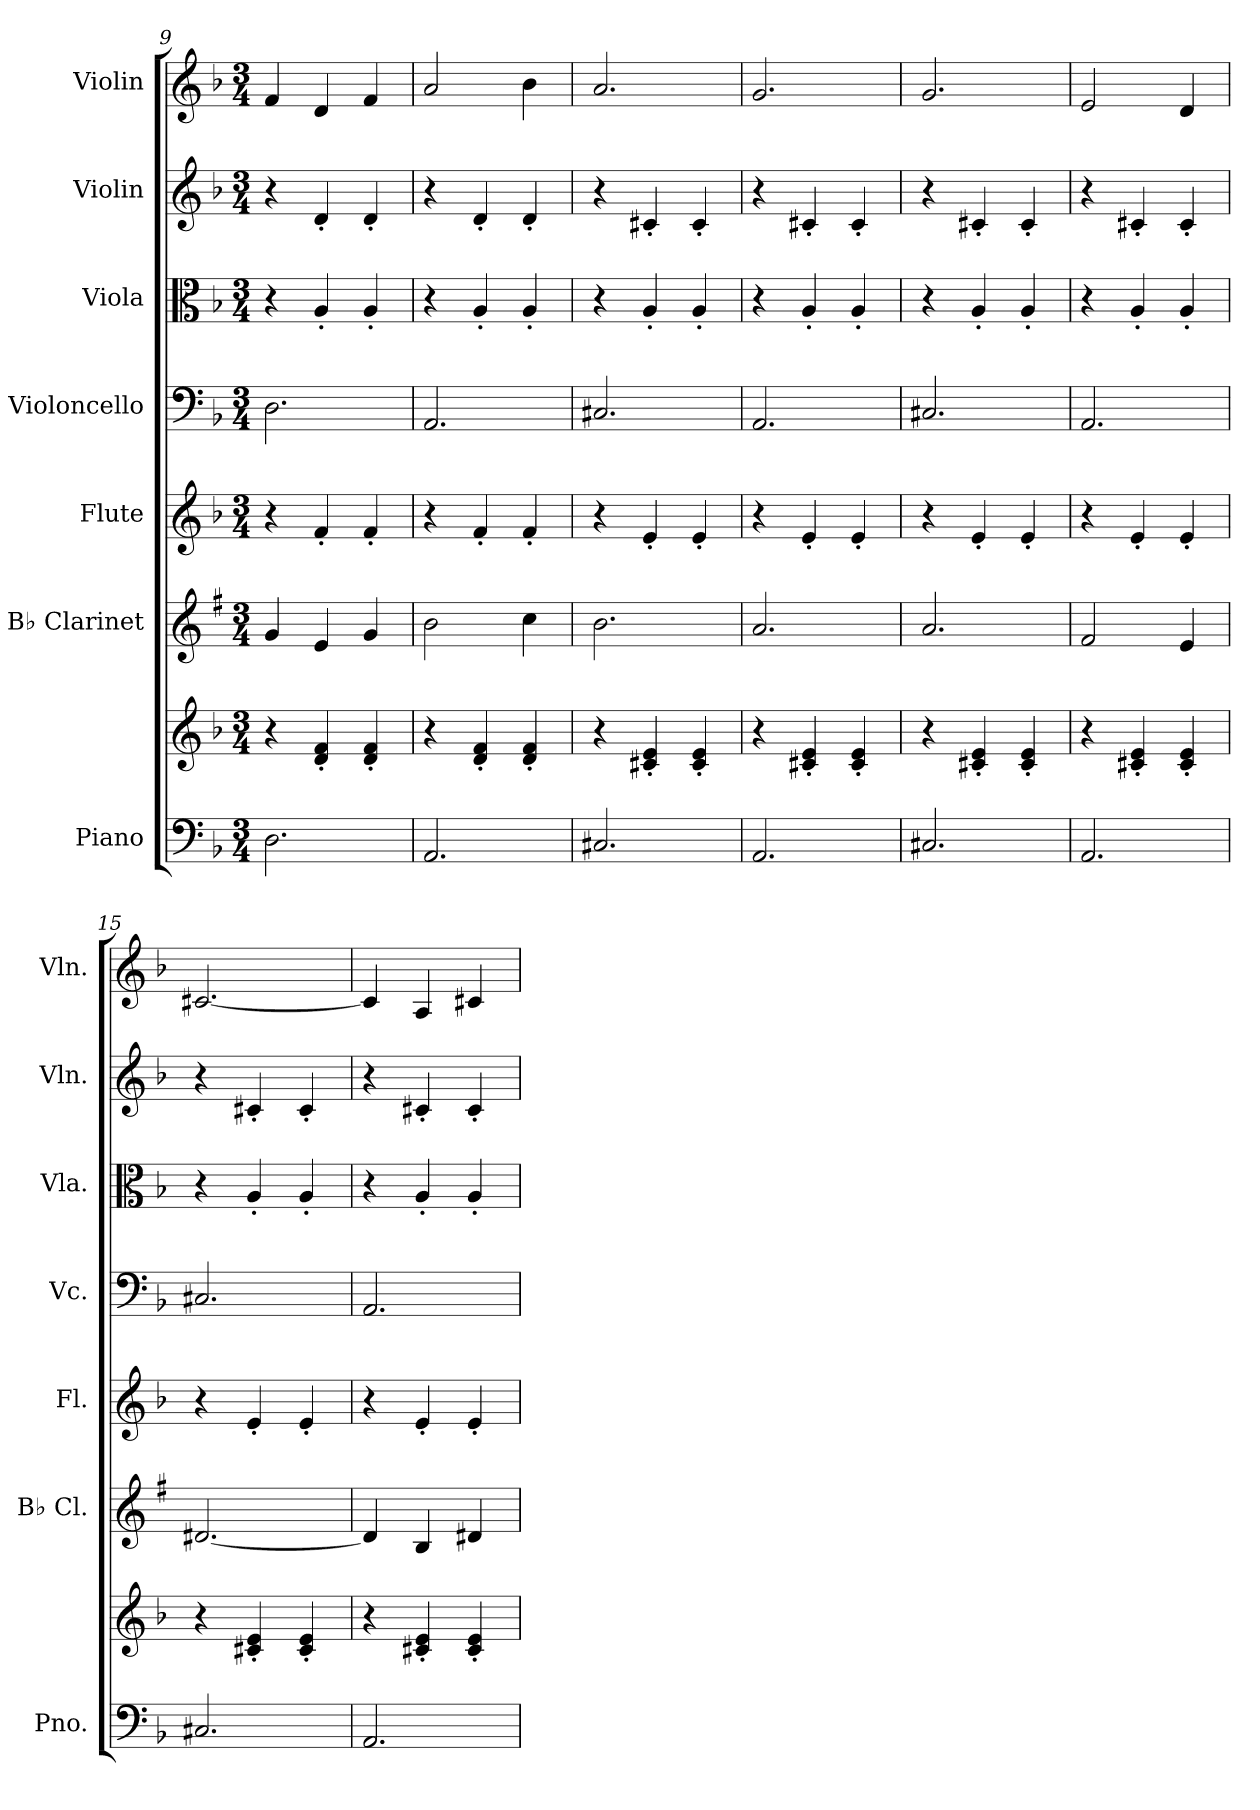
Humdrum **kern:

**kern	**kern	**kern	**kern	**kern	**kern	**kern	**kern
*part7	*part7	*part6	*part5	*part4	*part3	*part2	*part1
*staff8	*staff7	*staff6	*staff5	*staff4	*staff3	*staff2	*staff1
*I"Piano	*	*I"B♭ Clarinet	*I"Flute	*I"Violoncello	*I"Viola	*I"Violin	*I"Violin
*I'Pno.	*	*I'B♭ Cl.	*I'Fl.	*I'Vc.	*I'Vla.	*I'Vln.	*I'Vln.
*clefF4	*clefG2	*clefG2	*clefG2	*clefF4	*clefC3	*clefG2	*clefG2
*	*	*ITrd1c2	*	*	*	*	*
*k[b-]	*k[b-]	*k[b-]	*k[b-]	*k[b-]	*k[b-]	*k[b-]	*k[b-]
*M3/4	*M3/4	*M3/4	*M3/4	*M3/4	*M3/4	*M3/4	*M3/4
=9	=9	=9	=9	=9	=9	=9	=9
2.D\	4r	4f/	4r	2.D\	4r	4r	4f/
.	4d/' 4f/'	4d/	4f'/	.	4A'/	4d'/	4d/
.	4d/' 4f/'	4f/	4f'/	.	4A'/	4d'/	4f/
=10	=10	=10	=10	=10	=10	=10	=10
2.AA/	4r	2a\	4r	2.AA/	4r	4r	2a/
.	4d/' 4f/'	.	4f'/	.	4A'/	4d'/	.
.	4d/' 4f/'	4b-\	4f'/	.	4A'/	4d'/	4b-\
=11	=11	=11	=11	=11	=11	=11	=11
2.C#X/	4r	2.a\	4r	2.C#X/	4r	4r	2.a/
.	4c#X/' 4e/'	.	4e'/	.	4A'/	4c#X'/	.
.	4c#/' 4e/'	.	4e'/	.	4A'/	4c#'/	.
!!LO:PB:g=z
=12	=12	=12	=12	=12	=12	=12	=12
2.AA/	4r	2.g/	4r	2.AA/	4r	4r	2.g/
.	4c#X/' 4e/'	.	4e'/	.	4A'/	4c#X'/	.
.	4c#/' 4e/'	.	4e'/	.	4A'/	4c#'/	.
=13	=13	=13	=13	=13	=13	=13	=13
2.C#X/	4r	2.g/	4r	2.C#X/	4r	4r	2.g/
.	4c#X/' 4e/'	.	4e'/	.	4A'/	4c#X'/	.
.	4c#/' 4e/'	.	4e'/	.	4A'/	4c#'/	.
=14	=14	=14	=14	=14	=14	=14	=14
2.AA/	4r	2e/	4r	2.AA/	4r	4r	2e/
.	4c#X/' 4e/'	.	4e'/	.	4A'/	4c#X'/	.
.	4c#/' 4e/'	4d/	4e'/	.	4A'/	4c#'/	4d/
=15	=15	=15	=15	=15	=15	=15	=15
2.C#X/	4r	[2.c#X/	4r	2.C#X/	4r	4r	[2.c#X/
.	4c#X/' 4e/'	.	4e'/	.	4A'/	4c#X'/	.
.	4c#/' 4e/'	.	4e'/	.	4A'/	4c#'/	.
=16	=16	=16	=16	=16	=16	=16	=16
2.AA/	4r	4c#/]	4r	2.AA/	4r	4r	4c#/]
.	4c#X/' 4e/'	4A/	4e'/	.	4A'/	4c#X'/	4A/
.	4c#/' 4e/'	4c#X/	4e'/	.	4A'/	4c#'/	4c#X/
=	=	=	=	=	=	=	=
*-	*-	*-	*-	*-	*-	*-	*-
